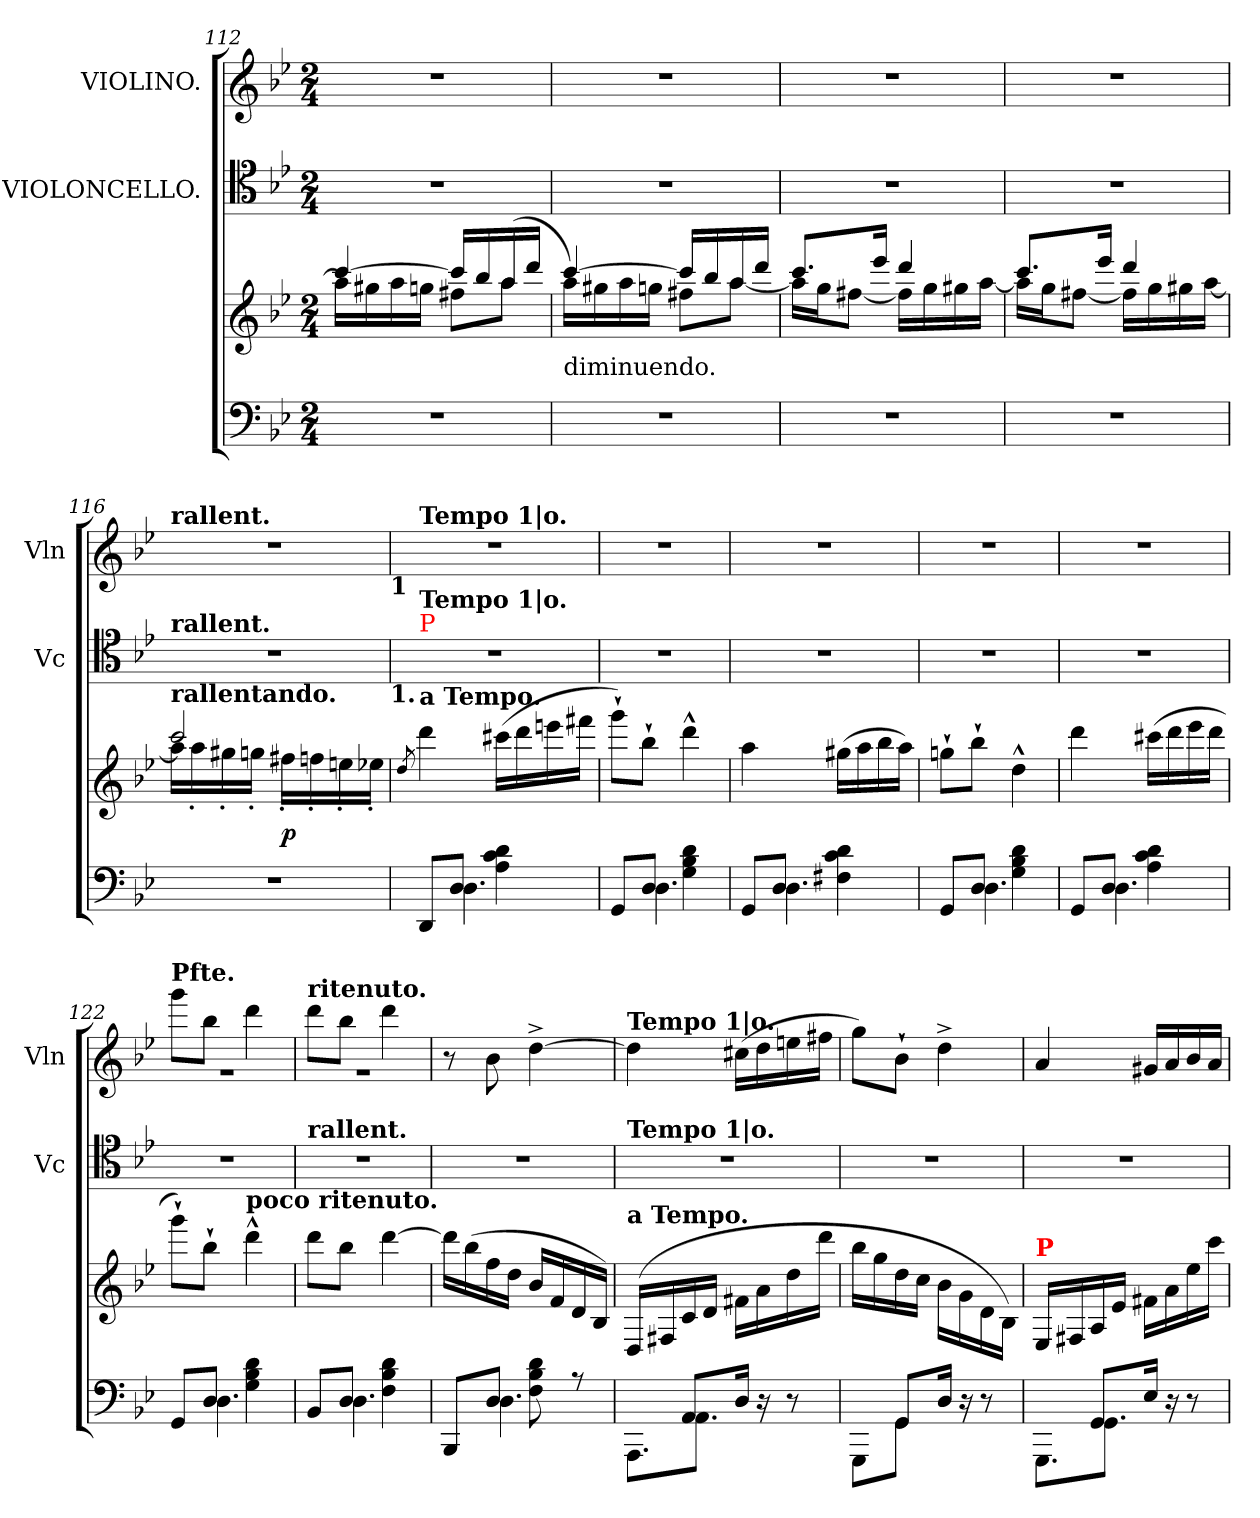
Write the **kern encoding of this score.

**kern	**kern	**dynam	**kern	**kern
*part3	*part3	*part3	*part2	*part1
*staff4	*staff3	*staff3/4	*staff2	*staff1
*	*	*	*I"VIOLONCELLO.	*I"VIOLINO.
*	*	*	*I'Vc	*I'Vln
*clefF4	*clefG2	*	*clefC4	*clefG2
*k[b-e-]	*k[b-e-]	*	*k[b-e-]	*k[b-e-]
*g:	*g:	*	*g:	*g:
*M2/4	*M2/4	*	*M2/4	*M2/4
=112	=112	=112	=112	=112
*	*^	*	*	*
2rF	[4ccc	16aaLL]	.	2r	2rdd
.	.	16gg#X	.	.	.
.	.	16aa	.	.	.
.	.	16ggnJJ	.	.	.
.	16cccLL]	8ff#XL	.	.	.
.	16bb-	.	.	.	.
.	(<16aa	8aaJ	.	.	.
.	16dddJJ	.	.	.	.
=113	=113	=113	=113	=113	=113
!	!LO:TX:c:t=diminuendo.	!	!	!	!
2rF	[4ccc	16aaLL)	.	2r	2rdd
.	.	16gg#X	.	.	.
.	.	16aa	.	.	.
.	.	16ggnJJ	.	.	.
.	16cccLL]	8ff#XL	.	.	.
.	16bb-	.	.	.	.
.	16aa	[8aaJ	.	.	.
.	16dddJJ	.	.	.	.
=114	=114	=114	=114	=114	=114
2rF	8.cccL	16aaLL]	.	2r	2rdd
.	.	16ggJ	.	.	.
.	.	[8ff#XJ	.	.	.
.	16eee-Jk	.	.	.	.
.	4ddd	16ff#LL]	.	.	.
.	.	16gg	.	.	.
.	.	16gg#X	.	.	.
.	.	[16aaJJ	.	.	.
=115	=115	=115	=115	=115	=115
2rF	8.cccL	16aaLL]	.	2r	2rdd
.	.	16ggJ	.	.	.
.	.	[8ff#XJ	.	.	.
.	16eee-Jk	.	.	.	.
.	4ddd	16ff#LL]	.	.	.
.	.	16gg	.	.	.
.	.	16gg#X	.	.	.
.	.	[16aaJJ	.	.	.
=116	=116	=116	=116	=116	=116
!	!	!	!	!	!LO:TX:a:B:t=rallent.
!	!	!	!	!LO:TX:a:B:t=rallent.	!
!	!LO:TX:a:B:t=rallentando.	!	!	!	!
2rF	2ccc	16aaLL]	.	2r	2rdd
.	.	16aa'>	.	.	.
.	.	16gg#X'>	.	.	.
.	.	16ggn'>JJ	.	.	.
.	.	16ff#X'>LL	p	.	.
.	.	16ffn'>	.	.	.
.	.	16een'>	.	.	.
.	.	16ee-X'>JJ	.	.	.
!	!	!	!	!	!LO:TX:b:B:t=1
!	!	!	!	!LO:TX:b:B:t=1.	!
*	*v	*v	*	*	*
=117	=117	=117	=117	=117
.	8qdd/	.	.	.
*^	*	*	*	*
!	!	!	!	!	!LO:TX:a:B:t=Tempo 1|o.
!	!	!	!	!LO:TX:a:color=red:t=P	!
!	!	!	!	!LO:TX:a:B:t=Tempo 1|o.	!
!	!	!LO:TX:a:B:t=a Tempo.	!	!	!
8DD/L	8ryy	4ddd	.	2r	2r
8D/J	4.D\	.	.	.	.
4d\ 4c\ 4A\	.	(>16ccc#XLL	.	.	.
.	.	16ddd	.	.	.
.	.	16eeen	.	.	.
.	.	16fff#XJJ	.	.	.
=118	=118	=118	=118	=118	=118
8GGL	8ryy	8ggg`>L)	.	2r	2rdd
8DJ	4.D	8bb-`>J	.	.	.
4d\ 4B-\ 4G\	.	4ddd^^>	.	.	.
=119	=119	=119	=119	=119	=119
8GGL	8ryy	4aa	.	2r	2rdd
8DJ	4.D	.	.	.	.
4d\ 4c\ 4F#X\	.	(>16gg#XLL	.	.	.
.	.	16aa	.	.	.
.	.	16bb-	.	.	.
.	.	16aaJJ)	.	.	.
=120	=120	=120	=120	=120	=120
8GGL	8ryy	8ggn`>L	.	2r	2rdd
8DJ	4.D	8bb-`>J	.	.	.
4d\ 4B-\ 4G\	.	4dd^^>	.	.	.
=121	=121	=121	=121	=121	=121
8GGL	8ryy	4ddd	.	2r	2rdd
8DJ	4.D	.	.	.	.
4d\ 4c\ 4A\	.	(>16ccc#XLL	.	.	.
.	.	16ddd	.	.	.
.	.	16eee-	.	.	.
.	.	16dddJJ	.	.	.
=122	=122	=122	=122	=122	=122
*	*	*	*	*	*^
!	!	!	!	!	!LO:TX:a:B:t=Pfte.	!
8GGL	8ryy	8ggg`>L)	.	2r	8ggg!\L	2rg
8DJ	4.D	8bb-`>J	.	.	8bb-!J	.
!	!	!LO:TX:a:B:t=poco ritenuto.	!	!	!	!
4d\ 4B-\ 4G\	.	4ddd^^>	.	.	4ddd!\	.
=123	=123	=123	=123	=123	=123	=123
!	!	!	!	!	!LO:TX:a:B:t=ritenuto.	!
!	!	!	!	!LO:TX:a:B:t=rallent.	!	!
8BB-L	8ryy	8dddL	.	2r	8ddd!\L	2rg
8DJ	4.D	8bb-J	.	.	8bb-!J	.
4d\ 4B-\ 4F\	.	[4ddd	.	.	4ddd!\	.
*	*	*	*	*	*v	*v
=124	=124	=124	=124	=124	=124
8BBB-/L	8ryy	16dddLL]	.	2r	8r
.	.	(>16bb-	.	.	.
8D/J	4.D\	16ff	.	.	8b-
.	.	16ddJJ	.	.	.
8d\ 8B-\ 8F\	.	16b-LL	.	.	[4dd^<
.	.	16f	.	.	.
8r	.	16d	.	.	.
.	.	16B-JJ)	.	.	.
=125	=125	=125	=125	=125	=125
!	!	!	!	!	!LO:TX:a:B:t=Tempo 1|o.
!	!	!	!	!LO:TX:a:B:t=Tempo 1|o.	!
!	!	!LO:TX:a:B:t=a Tempo.	!	!	!
!	!LO:N:vis=8.	!	!	!	!
8ryy	8AAAL	(>16D/LL	.	2r	4dd]
.	.	16F#X/	.	.	.
8AAL	8.AAJ	16c/	.	.	.
.	.	16d/JJ	.	.	.
16DJk	.	16f#XLL	.	.	(>16cc#XLL
16r	16ryy	16a	.	.	16dd
8r	8ryy	16dd	.	.	16een
.	.	16dddJJ	.	.	16ff#XJJ
=126	=126	=126	=126	=126	=126
!	!LO:N:vis=8.	!	!	!	!
*	*^	*	*	*	*
8ryy	8GGGL	4.ryy	16bb-LL	.	2r	8ggL)
.	.	.	16gg	.	.	.
!	!LO:N:vis=8	!	!	!	!	!
8GGL	8.GGJ	.	16dd	.	.	8b-`>J
.	.	.	16ccJJ	.	.	.
16DJk	.	.	16b-\LL	.	.	4dd^>
16r	16ryy	.	16g	.	.	.
8r	8ryy	8ryy	16d	.	.	.
.	.	.	16B-JJ)	.	.	.
=127	=127	=127	=127	=127	=127	=127
!	!	!	!LO:TX:a:B:color=red:t=P	!	!	!
!	!LO:N:vis=8.	!	!	!	!	!
8ryy	8GGGL	4.ryy	16E-/LL	.	2r	4a
.	.	.	16F#X/	.	.	.
8GGL	8.GGJ	.	16A/	.	.	.
.	.	.	16e-/JJ	.	.	.
16E-Jk	.	.	16f#XLL	.	.	16g#XLL
16r	16ryy	.	16a	.	.	16a
8r	8ryy	8ryy	16ee-	.	.	16b-
.	.	.	16cccJJ	.	.	16aJJ
*v	*v	*v	*	*	*	*
=	=	=	=	=
*-	*-	*-	*-	*-
